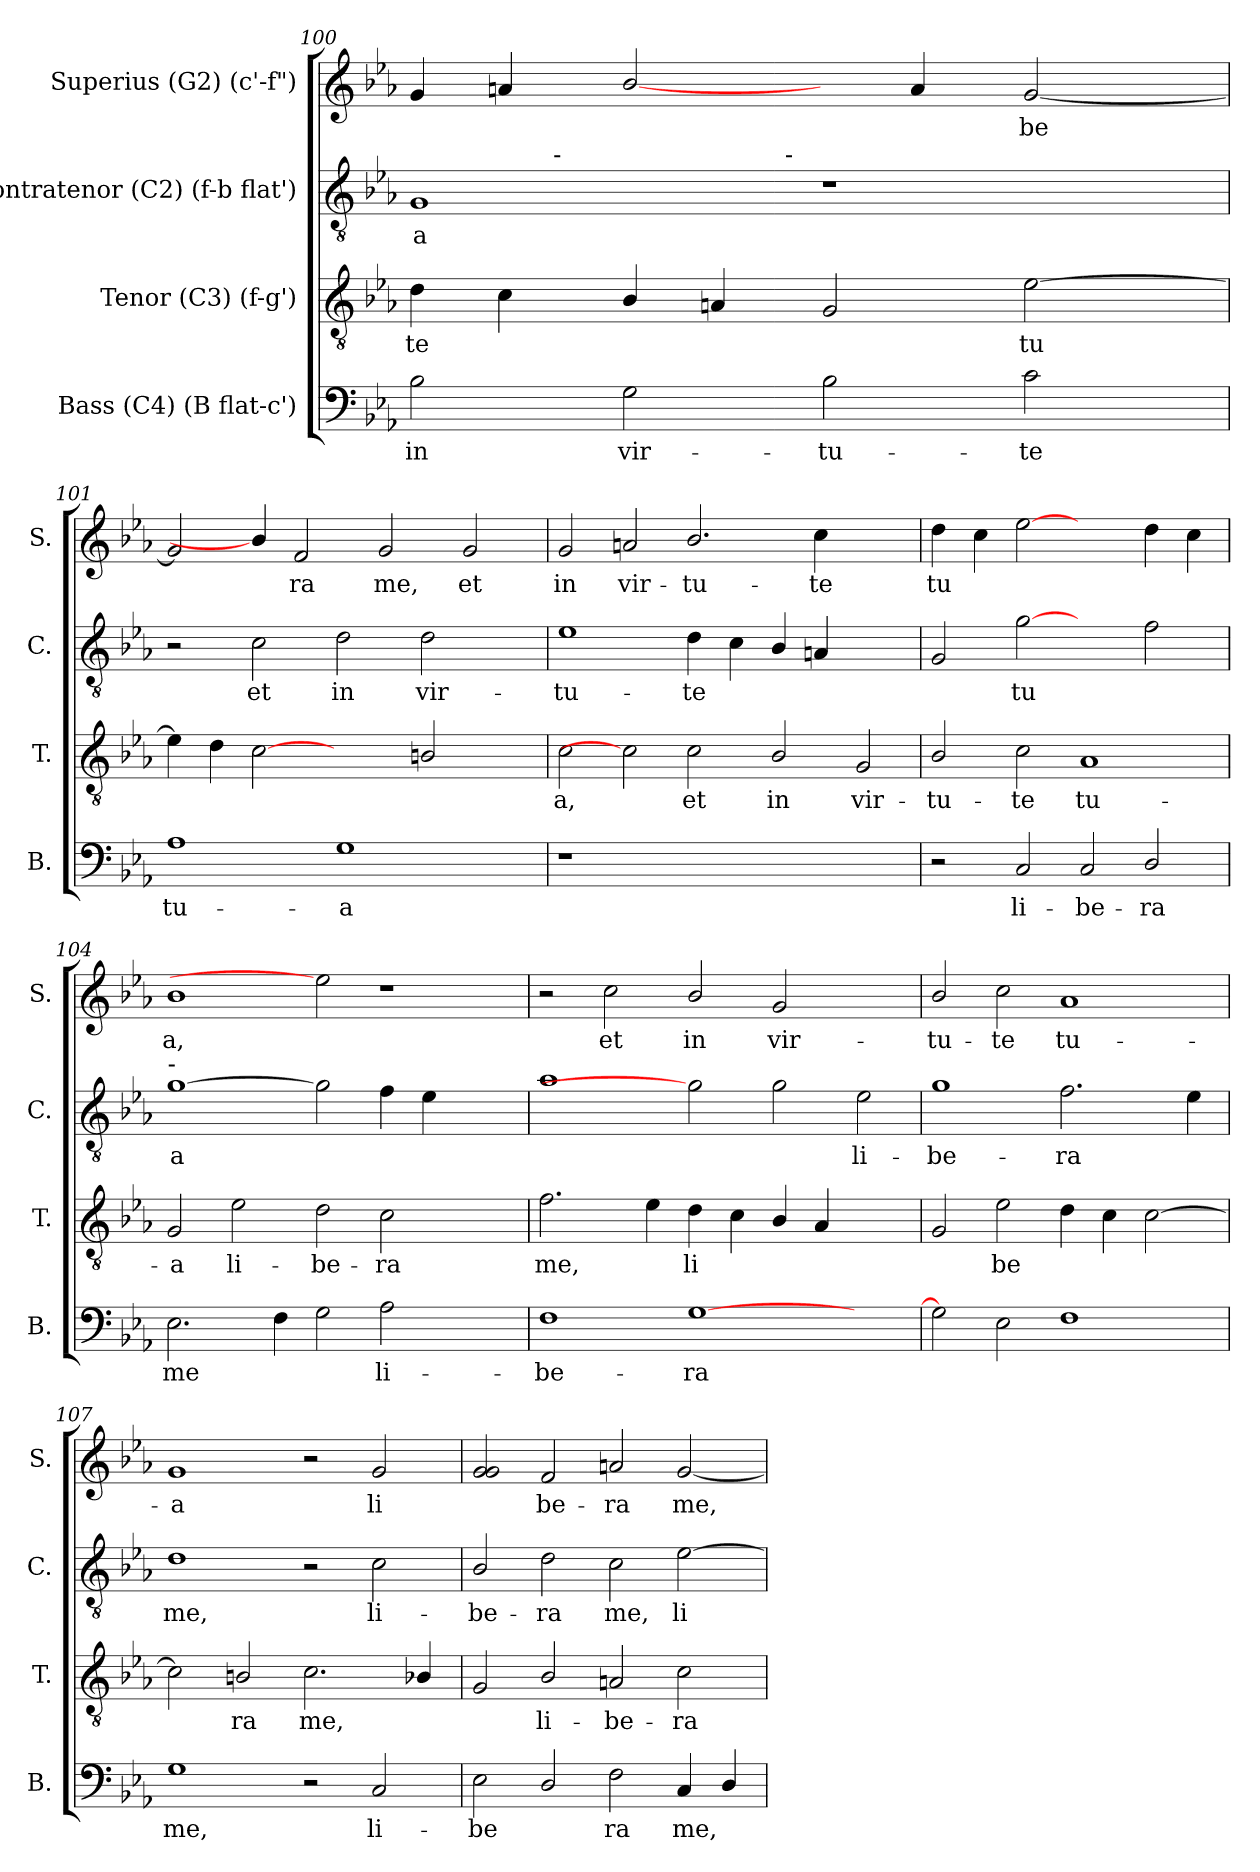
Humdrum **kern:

**kern	**text	**kern	**text	**kern	**text	**kern	**text
*part4	*part4	*part3	*part3	*part2	*part2	*part1	*part1
*staff4	*staff4	*staff3	*staff3	*staff2	*staff2	*staff1	*staff1
*I"Bass (C4)  (B flat-c')	*	*I"Tenor (C3)  (f-g')	*	*I"Contratenor (C2)  (f-b flat')	*	*I"Superius (G2)  (c'-f")	*
*I'B.	*	*I'T.	*	*I'C.	*	*I'S.	*
!!LO:LB:g=z
*clefF4	*	*clefGv2	*	*clefGv2	*	*clefG2	*
*k[b-e-a-]	*	*k[b-e-a-]	*	*k[b-e-a-]	*	*k[b-e-a-]	*
*E-:	*	*E-:	*	*E-:	*	*E-:	*
=100	=100	=100	=100	=100	=100	=100	=100
!	!LO:LY:b:cj	!	!LO:LY:b:cj	!	!LO:LY:b:cj	!	!LO:LY:b:cj
*	*	*	*	*^	*	*	*
*	*	*	*	*	*^	*	*	*
2B-\	in	4d\	-te	1G	4ryy	2...ryy	-a	4g/	--
!	!	!	!LO:LY:b:cj	!	!	!	!	!	!LO:LY:b:cj
.	.	4c\	.	.	16ryy	.	.	4an/	--
.	.	.	.	.	64ryy	.	.	.	.
!	!	!	!	!	!LO:TX:a:t=-	!	!	!	!
.	.	.	.	.	1ryy	.	.	.	.
!	!LO:LY:b:cj	!	!LO:LY:b:cj	!	!	!	!	!	!LO:LY:b:cj
2G\	vir-	4B-/	.	.	.	.	.	[2b-/	--
!	!	!	!LO:LY:b:cj	!	!	!	!	!	!
.	.	4An/	.	.	.	.	.	.	.
!	!	!	!	!	!	!LO:TX:a:t=-	!	!	!
.	.	.	.	.	.	1ryy	.	.	.
!	!LO:LY:b:cj	!	!LO:LY:b:cj	!	!	!	!	!	!
2B-\	-tu-	2G/	.	1r	.	.	.	4ryy	.
!	!	!	!	!	!	!	!	!	!LO:LY:b:cj
.	.	.	.	.	.	.	.	4a/	--
.	.	.	.	.	2ryy	.	.	.	.
!	!LO:LY:b:cj	!	!LO:LY:b:cj	!	!	!	!	!	!LO:LY:b:cj
2c\	-te	[>2e-\	tu-	.	.	.	.	[<2g/	-be-
.	.	.	.	.	8ryy	.	.	.	.
.	.	.	.	.	.	16ryy	.	.	.
.	.	.	.	.	32.ryy	.	.	.	.
=101	=101	=101	=101	=101	=101	=101	=101	=101	=101
!	!LO:LY:b:cj	!	!LO:LY:b:cj	!	!	!	!	!	!LO:LY:b:cj
*	*	*	*	*v	*v	*v	*	*	*
1A-	tu-	4e-\]	--	2r	.	2g/]	--
!	!	!	!LO:LY:b:cj	!	!	!	!
.	.	4d\	--	.	.	.	.
!	!	!	!LO:LY:b:cj	!	!LO:LY:b:cj	!	!
.	.	[2c	--	2c\	et	4b-/]	.
!	!	!	!	!	!	!	!LO:LY:b:cj
.	.	.	.	.	.	2f/	-ra
!	!LO:LY:b:cj	!	!	!	!LO:LY:b:cj	!	!
1G	-a	2ryy	.	2d\	in	.	.
!	!	!	!	!	!	!	!LO:LY:b:cj
.	.	.	.	.	.	2g/	me,
!	!	!	!LO:LY:b:cj	!	!LO:LY:b:cj	!	!
.	.	2Bn/	--	2d\	vir-	.	.
!	!	!	!	!	!	!	!LO:LY:b:cj
.	.	.	.	.	.	2g/	et
4ryy	.	4ryy	.	4ryy	.	.	.
=102	=102	=102	=102	=102	=102	=102	=102
!	!	!	!LO:LY:b:cj	!	!LO:LY:b:cj	!	!LO:LY:b:cj
1r	.	2c\	-a,	1e-	-tu-	2g/	in
!	!	!	!	!	!	!	!LO:LY:b:cj
.	.	2c]	.	.	.	2an/	vir-
!	!	!	!LO:LY:b:cj	!	!LO:LY:b:cj	!	!LO:LY:b:cj
1.ryy	.	2c\	et	4d\	-te	2.b-/	-tu-
!	!	!	!	!	!LO:LY:b:cj	!	!
.	.	.	.	4c\	.	.	.
!	!	!	!LO:LY:b:cj	!	!LO:LY:b:cj	!	!
.	.	2B-/	in	4B-/	.	.	.
!	!	!	!	!	!LO:LY:b:cj	!	!LO:LY:b:cj
.	.	.	.	4An/	.	4cc\	-te
!	!	!	!LO:LY:b:cj	!	!	!	!
.	.	2G/	vir-	2ryy	.	2ryy	.
=103	=103	=103	=103	=103	=103	=103	=103
!	!	!	!LO:LY:b:cj	!	!LO:LY:b:cj	!	!LO:LY:b:cj
2r	.	2B-/	-tu-	2G/	.	4dd\	tu-
!	!	!	!	!	!	!	!LO:LY:b:cj
.	.	.	.	.	.	4cc\	--
!	!LO:LY:b:cj	!	!LO:LY:b:cj	!	!LO:LY:b:cj	!	!LO:LY:b:cj
2C/	li-	2c\	-te	[2g	tu-	[2ee-	--
!	!LO:LY:b:cj	!	!LO:LY:b:cj	!	!	!	!
2C/	-be-	1A-	tu-	2ryy	.	2ryy	.
!	!LO:LY:b:cj	!	!	!	!LO:LY:b:cj	!	!LO:LY:b:cj
2D/	-ra	.	.	2f\	--	4dd\	--
!	!	!	!	!	!	!	!LO:LY:b:cj
.	.	.	.	.	.	4cc\	--
!!LO:LB:g=z
=104	=104	=104	=104	=104	=104	=104	=104
!	!	!	!	!LO:TX:a:t=-	!	!	!
!	!LO:LY:b:cj	!	!LO:LY:b:cj	!	!LO:LY:b:cj	!	!LO:LY:b:cj
2.E-\	me	2G/	-a	[1g	-a	1b-	-a,
!	!	!	!LO:LY:b:cj	!	!	!	!
.	.	2e-\	li-	.	.	.	.
!	!LO:LY:b:cj	!	!	!	!	!	!
4F\	.	.	.	.	.	.	.
!	!LO:LY:b:cj	!	!LO:LY:b:cj	!	!	!	!
2G\	.	2d\	-be-	2g]	.	2ee-]	.
!	!LO:LY:b:cj	!	!LO:LY:b:cj	!	!LO:LY:b:cj	!	!
2A-\	li-	2c\	-ra	4f\	.	1r	.
!	!	!	!	!	!LO:LY:b:cj	!	!
.	.	.	.	4e-\	.	.	.
2ryy	.	2ryy	.	2ryy	.	.	.
=105	=105	=105	=105	=105	=105	=105	=105
!	!LO:LY:b:cj	!	!LO:LY:b:cj	!	!LO:LY:b:cj	!	!
1F	-be-	2.f\	me,	1a-	.	2r	.
!	!	!	!	!	!	!	!LO:LY:b:cj
.	.	.	.	.	.	2cc\	et
!	!	!	!LO:LY:b:cj	!	!	!	!
.	.	4e-\	.	.	.	.	.
!	!LO:LY:b:cj	!	!LO:LY:b:cj	!	!	!	!LO:LY:b:cj
[>1G	-ra	4d\	li-	2g]	.	2b-/	in
!	!	!	!LO:LY:b:cj	!	!	!	!
.	.	4c\	--	.	.	.	.
!	!	!	!LO:LY:b:cj	!	!LO:LY:b:cj	!	!LO:LY:b:cj
.	.	4B-/	--	2g\	.	2g/	vir-
!	!	!	!LO:LY:b:cj	!	!	!	!
.	.	4A-/	--	.	.	.	.
!	!	!	!	!	!LO:LY:b:cj	!	!
2ryy	.	2ryy	.	2e-\	li-	2ryy	.
=106	=106	=106	=106	=106	=106	=106	=106
!	!LO:LY:b:cj	!	!LO:LY:b:cj	!	!LO:LY:b:cj	!	!LO:LY:b:cj
2G\]	.	2G/	--	1g	-be-	2b-/	-tu-
!	!LO:LY:b:cj	!	!LO:LY:b:cj	!	!	!	!LO:LY:b:cj
2E-\	.	2e-\	-be-	.	.	2cc\	-te
!	!LO:LY:b:cj	!	!LO:LY:b:cj	!	!LO:LY:b:cj	!	!LO:LY:b:cj
1F	.	4d\	--	2.f\	-ra	1a-	tu-
!	!	!	!LO:LY:b:cj	!	!	!	!
.	.	4c\	--	.	.	.	.
!	!	!	!LO:LY:b:cj	!	!	!	!
.	.	[>2c\	--	.	.	.	.
!	!	!	!	!	!LO:LY:b:cj	!	!
.	.	.	.	4e-\	.	.	.
=107	=107	=107	=107	=107	=107	=107	=107
!	!LO:LY:b:cj	!	!LO:LY:b:cj	!	!LO:LY:b:cj	!	!LO:LY:b:cj
1G	me,	2c\]	--	1d	me,	1g	-a
!	!	!	!LO:LY:b:cj	!	!	!	!
.	.	2Bn/	-ra	.	.	.	.
!	!	!	!LO:LY:b:cj	!	!	!	!
2r	.	2.c\	me,	2r	.	2r	.
!	!LO:LY:b:cj	!	!	!	!LO:LY:b:cj	!	!LO:LY:b:cj
2C/	li-	.	.	2c\	li-	2g/	li-
!	!	!	!LO:LY:b:cj	!	!	!	!
.	.	4B-X/	.	.	.	.	.
!!LO:PB:g=z
=108	=108	=108	=108	=108	=108	=108	=108
!	!LO:LY:b:cj	!	!LO:LY:b:cj	!	!LO:LY:b:cj	!	!LO:LY:b:cj
2E-\	-be-	2G/	.	2B-/	-be-	2g/ 2g/	--
!	!LO:LY:b:cj	!	!LO:LY:b:cj	!	!LO:LY:b:cj	!	!LO:LY:b:cj
2D/	--	2B-/	li-	2d\	-ra	2f/	-be-
!	!LO:LY:b:cj	!	!LO:LY:b:cj	!	!LO:LY:b:cj	!	!LO:LY:b:cj
2F\	-ra	2An/	-be-	2c\	me,	2an/	-ra
!	!LO:LY:b:cj	!	!LO:LY:b:cj	!	!LO:LY:b:cj	!	!LO:LY:b:cj
4C/	me,	2c\	-ra	[>2e-\	li-	[<2g/	me,
!	!LO:LY:b:cj	!	!	!	!	!	!
4D/	.	.	.	.	.	.	.
=	=	=	=	=	=	=	=
*-	*-	*-	*-	*-	*-	*-	*-
